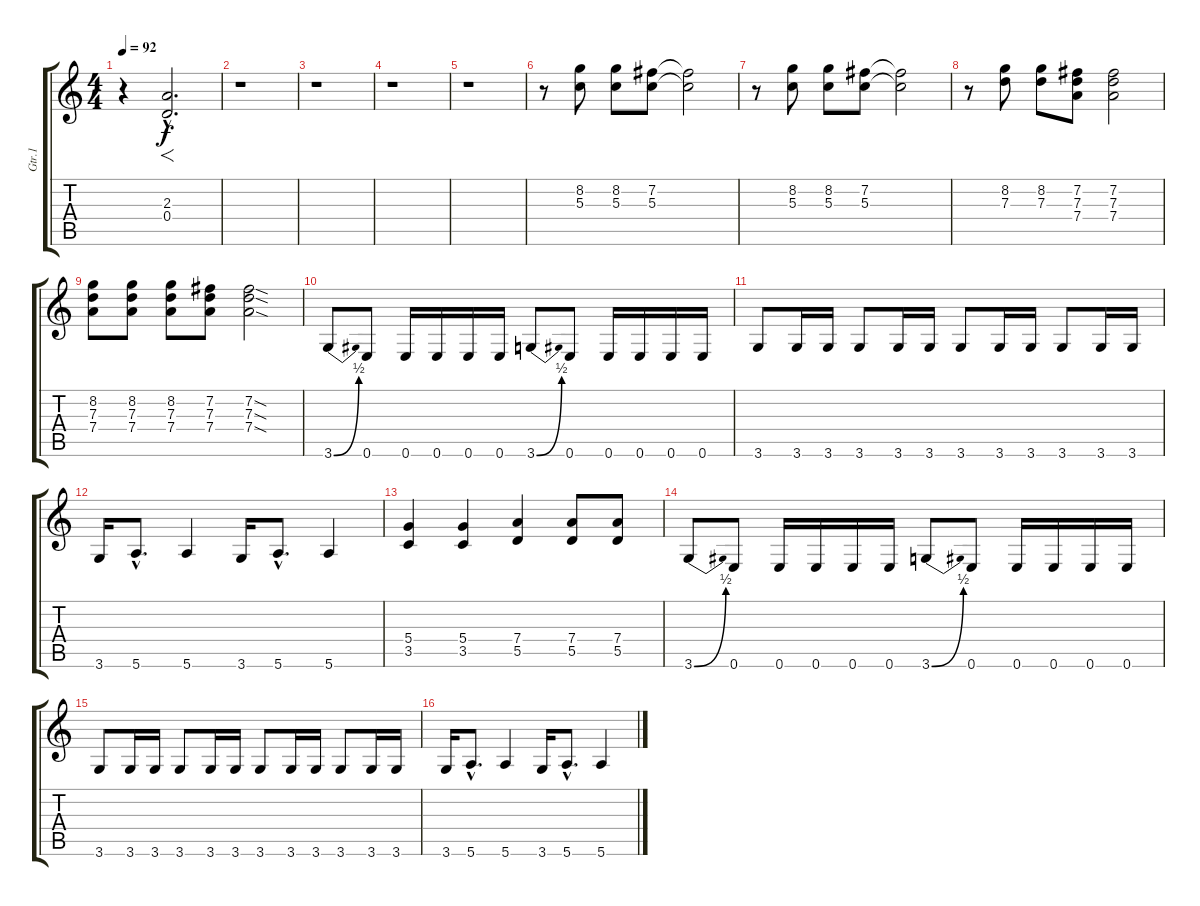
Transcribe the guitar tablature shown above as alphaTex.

\track ("Gtr.1" "Gtr.1") {instrument distortionguitar}
\staff {score tabs}
\tuning (E4 B3 G3 D3 A2 E2) {hide}
\ts (4 4)
\tempo 92
\clef g2
\ks c
r.4{dy f} (2.3{hac} 0.4{hac}).2{f d} |
r.1 |
r.1 |
r.1 |
r.1 |
r.8 (8.2 5.3).8 (8.2 5.3).8 (7.2 5.3).8 (7.2{t} 5.3{t}).2 |
r.8 (8.2 5.3).8 (8.2 5.3).8 (7.2 5.3).8 (7.2{t} 5.3{t}).2 |
r.8 (8.2 7.3).8 (8.2 7.3).8 (7.2 7.3 7.4).8 (7.2 7.3 7.4).2 |
(8.2 7.3 7.4).8 (8.2 7.3 7.4).8 (8.2 7.3 7.4).8 (7.2 7.3 7.4).8 (7.2{sod} 7.3{sod} 7.4{sod}).2 |
3.6{be (bend 0 0 60 2)}.8 0.6.8 0.6.16 0.6.16 0.6.16 0.6.16 3.6{be (bend 0 0 60 2)}.8 0.6.8 0.6.16 0.6.16 0.6.16 0.6.16 |
3.6.8 3.6.16 3.6.16 3.6.8 3.6.16 3.6.16 3.6.8 3.6.16 3.6.16 3.6.8 3.6.16 3.6.16 |
3.6.16 5.6{hac}.8{d} 5.6.4 3.6.16 5.6{hac}.8{d} 5.6.4 |
(5.4 3.5).4 (5.4 3.5).4 (7.4 5.5).4 (7.4 5.5).8 (7.4 5.5).8 |
3.6{be (bend 0 0 60 2)}.8 0.6.8 0.6.16 0.6.16 0.6.16 0.6.16 3.6{be (bend 0 0 60 2)}.8 0.6.8 0.6.16 0.6.16 0.6.16 0.6.16 |
3.6.8 3.6.16 3.6.16 3.6.8 3.6.16 3.6.16 3.6.8 3.6.16 3.6.16 3.6.8 3.6.16 3.6.16 |
3.6.16 5.6{hac}.8{d} 5.6.4 3.6.16 5.6{hac}.8{d} 5.6.4
